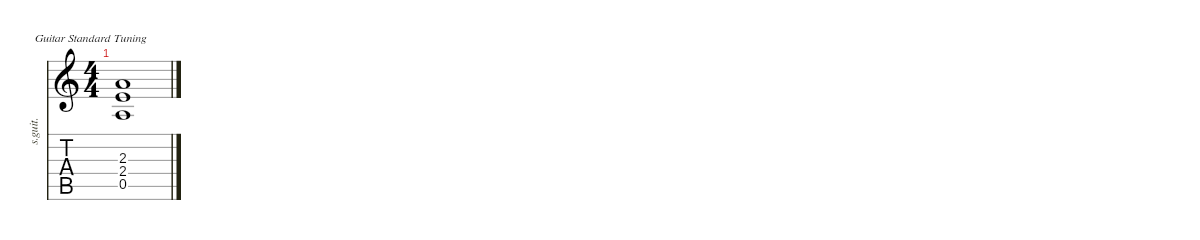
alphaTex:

\defaultSystemsLayout 4
\hideDynamics
\bracketExtendMode nobrackets
\track ("" "s.guit.") {instrument distortionguitar}
\staff {score tabs}
\tuning (E4 B3 G3 D3 A2 E2)
\ts (4 4)
\tempo (150 hide)
\clef g2
\ks c
(2.3 2.4 0.5).1{dy f}
